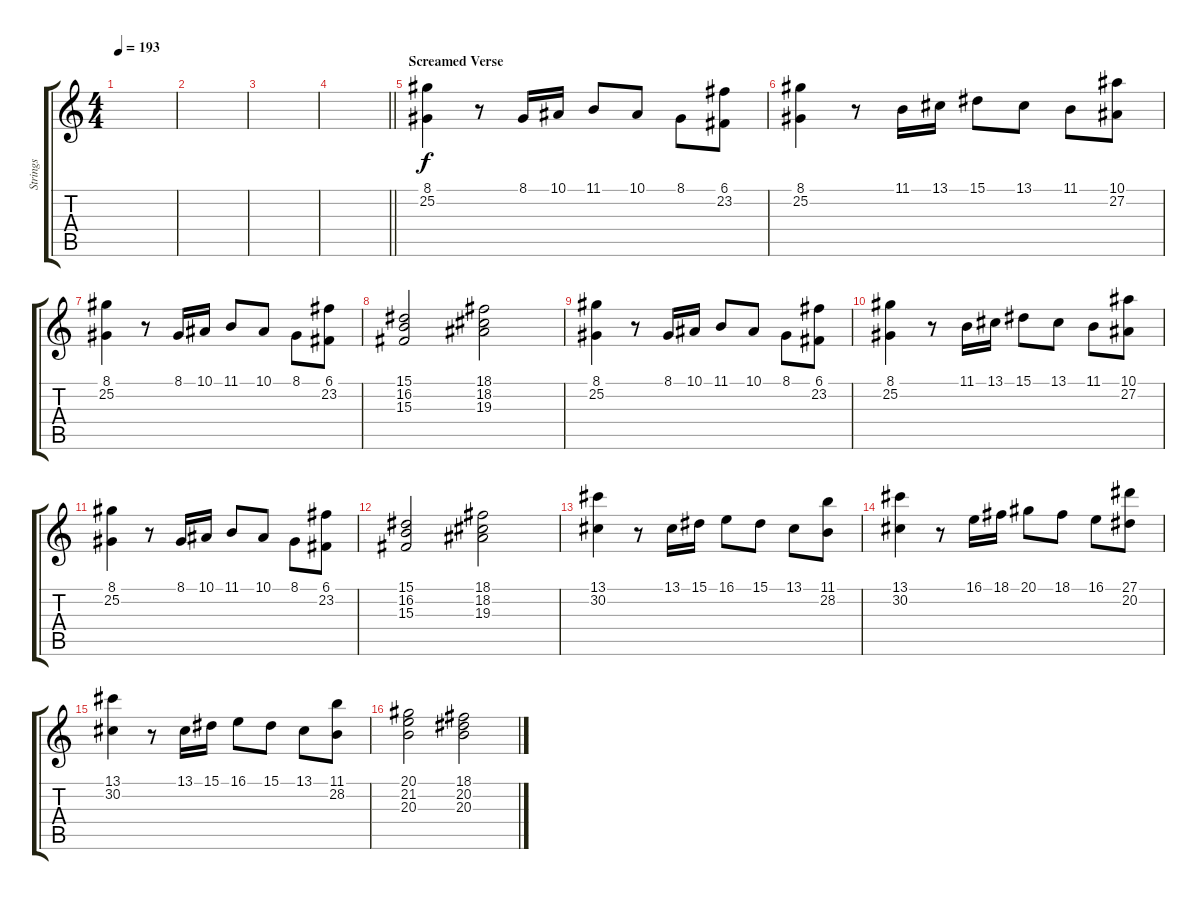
\track ("Strings" "Strings") {instrument stringensemble1}
\staff {score tabs}
\tuning (C4 G3 Eb3 Bb2 F2 C2) {hide}
\ts (4 4)
\tempo 193
\clef g2
\ks c
|
|
|
\barLineRight lightlight
|
\section ("" "Screamed Verse")
(8.1 25.2).4 r.8 8.1.16 10.1.16 11.1.8 10.1.8 8.1.8 (6.1 23.2).8 |
(8.1 25.2).4 r.8 11.1.16 13.1.16 15.1.8 13.1.8 11.1.8 (10.1 27.2).8 |
(8.1 25.2).4 r.8 8.1.16 10.1.16 11.1.8 10.1.8 8.1.8 (6.1 23.2).8 |
(15.1 16.2 15.3).2 (18.1 18.2 19.3).2 |
(8.1 25.2).4 r.8 8.1.16 10.1.16 11.1.8 10.1.8 8.1.8 (6.1 23.2).8 |
(8.1 25.2).4 r.8 11.1.16 13.1.16 15.1.8 13.1.8 11.1.8 (10.1 27.2).8 |
(8.1 25.2).4 r.8 8.1.16 10.1.16 11.1.8 10.1.8 8.1.8 (6.1 23.2).8 |
(15.1 16.2 15.3).2 (18.1 18.2 19.3).2 |
(13.1 30.2).4 r.8 13.1.16 15.1.16 16.1.8 15.1.8 13.1.8 (11.1 28.2).8 |
(13.1 30.2).4 r.8 16.1.16 18.1.16 20.1.8 18.1.8 16.1.8 (27.1 20.2).8 |
(13.1 30.2).4 r.8 13.1.16 15.1.16 16.1.8 15.1.8 13.1.8 (11.1 28.2).8 |
(20.1 21.2 20.3).2 (18.1 20.2 20.3).2
